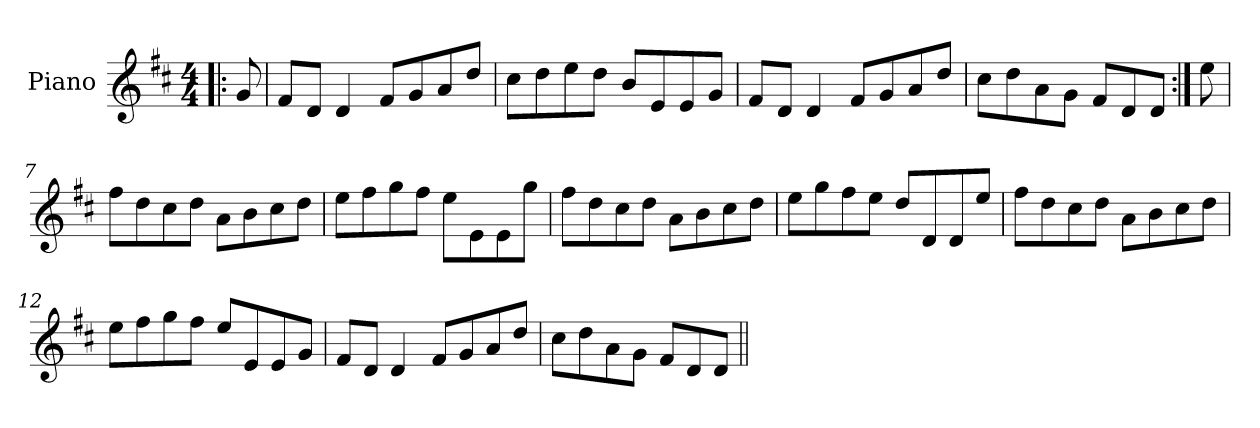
**kern
*part1
*staff1
*I"Piano
*I'Pno
*clefG2
*k[f#c#]
*D:
*M4/4
=1!|:
8g/
=2
8f#/L
8d/J
4d/
8f#/L
8g/
8a/
8dd/J
=3
8cc#\L
8dd\
8ee\
8dd\J
8b/L
8e/
8e/
8g/J
=4
8f#/L
8d/J
4d/
8f#/L
8g/
8a/
8dd/J
=5
8cc#\L
8dd\
8a\
8g\J
8f#/L
8d/
8d/J
=6:|!
8ee\
=7
8ff#\L
8dd\
8cc#\
8dd\J
8a\L
8b\
8cc#\
8dd\J
=8
8ee\L
8ff#\
8gg\
8ff#\J
8ee\L
8e\
8e\
8gg\J
=9
8ff#\L
8dd\
8cc#\
8dd\J
8a\L
8b\
8cc#\
8dd\J
=10
8ee\L
8gg\
8ff#\
8ee\J
8dd/L
8d/
8d/
8ee/J
=11
8ff#\L
8dd\
8cc#\
8dd\J
8a\L
8b\
8cc#\
8dd\J
=12
8ee\L
8ff#\
8gg\
8ff#\J
8ee/L
8e/
8e/
8g/J
=13
8f#/L
8d/J
4d/
8f#/L
8g/
8a/
8dd/J
=14
8cc#\L
8dd\
8a\
8g\J
8f#/L
8d/
8d/J
=||
*-
